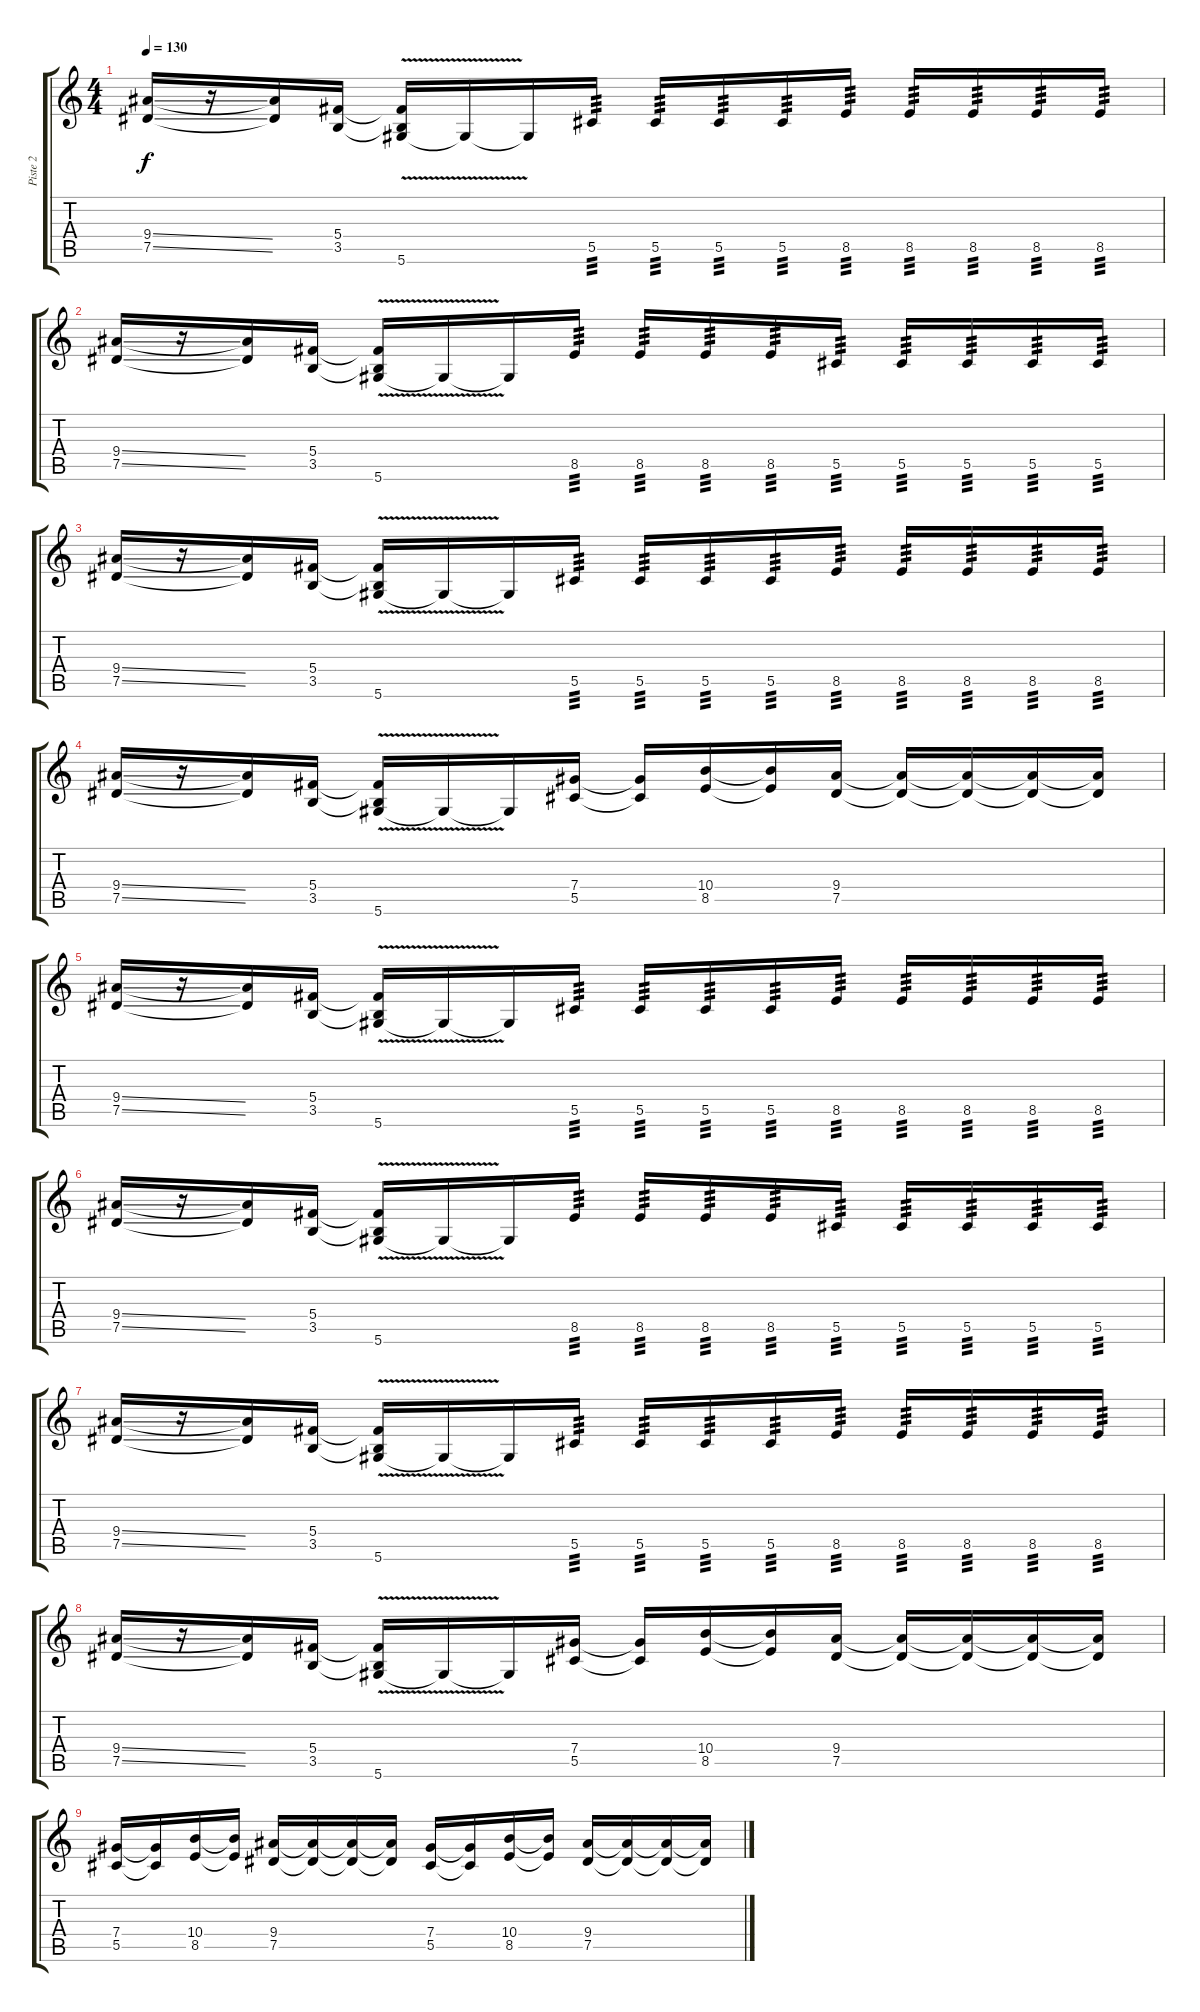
\track ("Piste 2" "Piste 2") {instrument distortionguitar}
\staff {score tabs}
\tuning (Eb4 Bb3 Gb3 Db3 Ab2 Eb2) {hide}
\ts (4 4)
\tempo 130
\clef g2
\ks c
(9.4{ss} 7.5{ss}).16{dy f} r.16 (9.4{t} 7.5{t}).16 (5.4 3.5).16 (5.4{t} 3.5{t} 5.6{v}).16 5.6{t}.16 5.6{t}.16 5.5.16{tp 3} 5.5.16{tp 3} 5.5.16{tp 3} 5.5.16{tp 3} 8.5.16{tp 3} 8.5.16{tp 3} 8.5.16{tp 3} 8.5.16{tp 3} 8.5.16{tp 3} |
(9.4{ss} 7.5{ss}).16 r.16 (9.4{t} 7.5{t}).16 (5.4 3.5).16 (5.4{t} 3.5{t} 5.6{v}).16 5.6{t}.16 5.6{t}.16 8.5.16{tp 3} 8.5.16{tp 3} 8.5.16{tp 3} 8.5.16{tp 3} 5.5.16{tp 3} 5.5.16{tp 3} 5.5.16{tp 3} 5.5.16{tp 3} 5.5.16{tp 3} |
(9.4{ss} 7.5{ss}).16 r.16 (9.4{t} 7.5{t}).16 (5.4 3.5).16 (5.4{t} 3.5{t} 5.6{v}).16 5.6{t}.16 5.6{t}.16 5.5.16{tp 3} 5.5.16{tp 3} 5.5.16{tp 3} 5.5.16{tp 3} 8.5.16{tp 3} 8.5.16{tp 3} 8.5.16{tp 3} 8.5.16{tp 3} 8.5.16{tp 3} |
(9.4{ss} 7.5{ss}).16 r.16 (9.4{t} 7.5{t}).16 (5.4 3.5).16 (5.4{t} 3.5{t} 5.6{v}).16 5.6{t}.16 5.6{t}.16 (7.4 5.5).16 (7.4{t} 5.5{t}).16 (10.4 8.5).16 (10.4{t} 8.5{t}).16 (9.4 7.5).16 (9.4{t} 7.5{t}).16 (9.4{t} 7.5{t}).16 (9.4{t} 7.5{t}).16 (9.4{t} 7.5{t}).16 |
(9.4{ss} 7.5{ss}).16 r.16 (9.4{t} 7.5{t}).16 (5.4 3.5).16 (5.4{t} 3.5{t} 5.6{v}).16 5.6{t}.16 5.6{t}.16 5.5.16{tp 3} 5.5.16{tp 3} 5.5.16{tp 3} 5.5.16{tp 3} 8.5.16{tp 3} 8.5.16{tp 3} 8.5.16{tp 3} 8.5.16{tp 3} 8.5.16{tp 3} |
(9.4{ss} 7.5{ss}).16 r.16 (9.4{t} 7.5{t}).16 (5.4 3.5).16 (5.4{t} 3.5{t} 5.6{v}).16 5.6{t}.16 5.6{t}.16 8.5.16{tp 3} 8.5.16{tp 3} 8.5.16{tp 3} 8.5.16{tp 3} 5.5.16{tp 3} 5.5.16{tp 3} 5.5.16{tp 3} 5.5.16{tp 3} 5.5.16{tp 3} |
(9.4{ss} 7.5{ss}).16 r.16 (9.4{t} 7.5{t}).16 (5.4 3.5).16 (5.4{t} 3.5{t} 5.6{v}).16 5.6{t}.16 5.6{t}.16 5.5.16{tp 3} 5.5.16{tp 3} 5.5.16{tp 3} 5.5.16{tp 3} 8.5.16{tp 3} 8.5.16{tp 3} 8.5.16{tp 3} 8.5.16{tp 3} 8.5.16{tp 3} |
(9.4{ss} 7.5{ss}).16 r.16 (9.4{t} 7.5{t}).16 (5.4 3.5).16 (5.4{t} 3.5{t} 5.6{v}).16 5.6{t}.16 5.6{t}.16 (7.4 5.5).16 (7.4{t} 5.5{t}).16 (10.4 8.5).16 (10.4{t} 8.5{t}).16 (9.4 7.5).16 (9.4{t} 7.5{t}).16 (9.4{t} 7.5{t}).16 (9.4{t} 7.5{t}).16 (9.4{t} 7.5{t}).16 |
(7.4 5.5).16 (7.4{t} 5.5{t}).16 (10.4 8.5).16 (10.4{t} 8.5{t}).16 (9.4 7.5).16 (9.4{t} 7.5{t}).16 (9.4{t} 7.5{t}).16 (9.4{t} 7.5{t}).16 (7.4 5.5).16 (7.4{t} 5.5{t}).16 (10.4 8.5).16 (10.4{t} 8.5{t}).16 (9.4 7.5).16 (9.4{t} 7.5{t}).16 (9.4{t} 7.5{t}).16 (9.4{t} 7.5{t}).16
